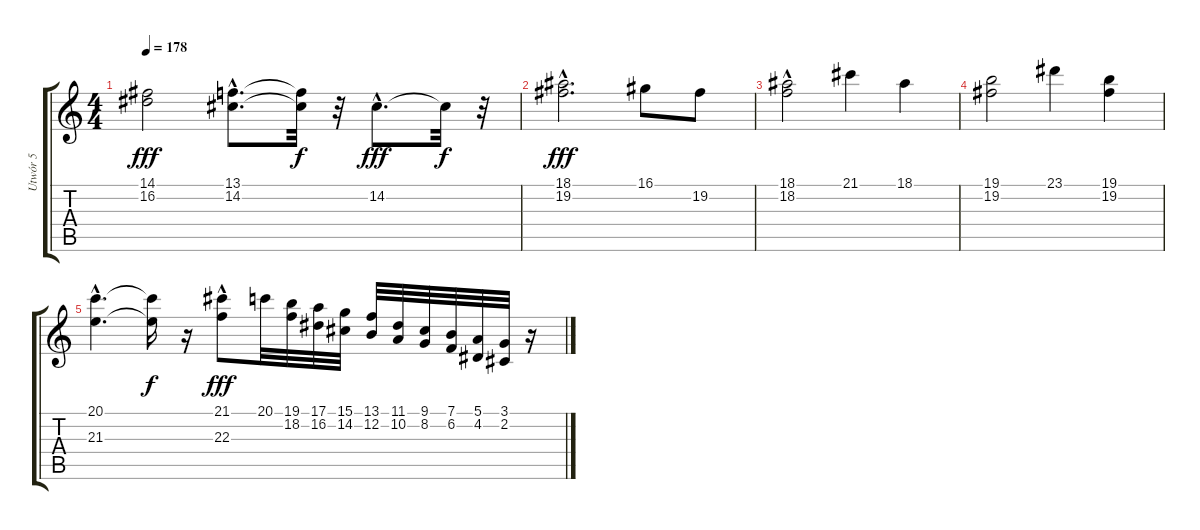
\track ("Utwór 5" "Utwór 5") {instrument drawbarorgan}
\staff {score tabs}
\tuning (E4 B3 G3 D3 A2 E2) {hide}
\ts (4 4)
\tempo 178
\clef g2
\ks c
(14.1 16.2).2{dy fff} (13.1{hac} 14.2{hac}).8{d} (13.1{t} 14.2{t}).32{dy f} r.32 14.2{hac}.8{d dy fff} 14.2{t}.32{dy f} r.32 |
(18.1{hac} 19.2{hac}).2{d dy fff} 16.1.8 19.2.8 |
(18.1 18.2{hac}).2 21.1.4 18.1.4 |
(19.1 19.2).2 23.1.4 (19.1 19.2).4 |
(20.1{hac} 21.3{hac}).4{d} (20.1{t} 21.3{t}).16{dy f} r.16 (21.1 22.3{hac}).8{dy fff} 20.1.32 (19.1 18.2).32 (17.1 16.2).32 (15.1 14.2).32 (13.1 12.2).32 (11.1 10.2).32 (9.1 8.2).32 (7.1 6.2).32 (5.1 4.2).32 (3.1 2.2).32 r.16
